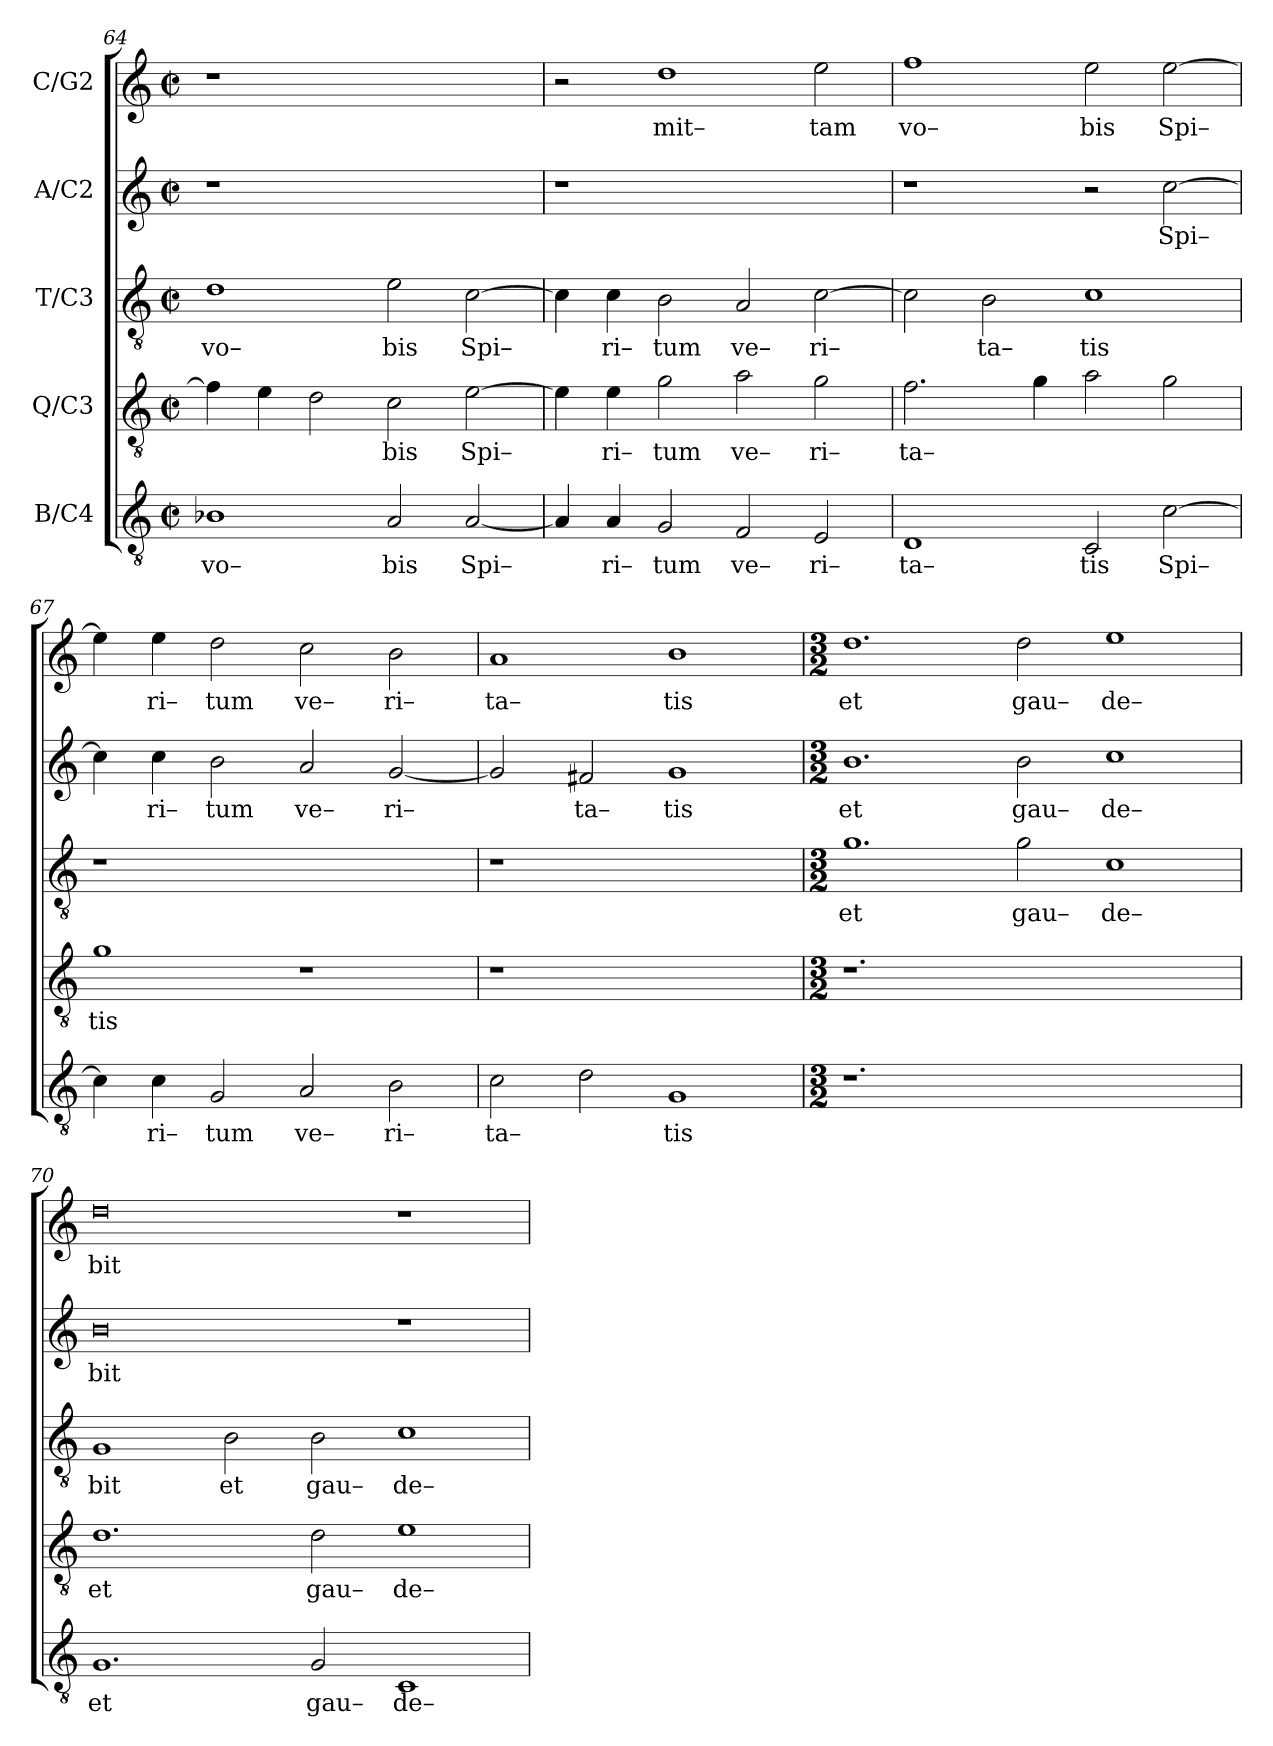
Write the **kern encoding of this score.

**kern	**text	**kern	**text	**kern	**text	**kern	**text	**kern	**text
*part5	*part5	*part4	*part4	*part3	*part3	*part2	*part2	*part1	*part1
*staff5	*staff5	*staff4	*staff4	*staff3	*staff3	*staff2	*staff2	*staff1	*staff1
*I"B/C4	*	*I"Q/C3	*	*I"T/C3	*	*I"A/C2	*	*I"C/G2	*
*clefGv2	*	*clefGv2	*	*clefGv2	*	*clefG2	*	*clefG2	*
*k[]	*	*k[]	*	*k[]	*	*k[]	*	*k[]	*
*C:	*	*C:	*	*C:	*	*C:	*	*C:	*
*M2/2	*	*M2/2	*	*M2/2	*	*M2/2	*	*M2/2	*
*met(c|)	*	*met(c|)	*	*met(c|)	*	*met(c|)	*	*met(c|)	*
=64	=64	=64	=64	=64	=64	=64	=64	=64	=64
!	!LO:LY:b	!	!	!	!LO:LY:b	!	!	!	!
1B-	vo–	4f\]	.	1d	vo–	1r	.	1r	.
.	.	4e\	.	.	.	.	.	.	.
.	.	2d\	.	.	.	.	.	.	.
!	!LO:LY:b	!	!LO:LY:b	!	!LO:LY:b	!	!	!	!
2A/	bis	2c\	bis	2e\	bis	1ryy	.	1ryy	.
!	!LO:LY:b	!	!LO:LY:b	!	!LO:LY:b	!	!	!	!
[2A/	Spi–	[2e\	Spi–	[2c\	Spi–	.	.	.	.
=65	=65	=65	=65	=65	=65	=65	=65	=65	=65
4A/]	.	4e\]	.	4c\]	.	1r	.	2r	.
!	!LO:LY:b	!	!LO:LY:b	!	!LO:LY:b	!	!	!	!
4A/	ri–	4e\	ri–	4c\	ri–	.	.	.	.
!	!LO:LY:b	!	!LO:LY:b	!	!LO:LY:b	!	!	!	!LO:LY:b
2G/	tum	2g\	tum	2B\	tum	.	.	1dd	mit–
!	!LO:LY:b	!	!LO:LY:b	!	!LO:LY:b	!	!	!	!
2F/	ve–	2a\	ve–	2A/	ve–	1ryy	.	.	.
!	!LO:LY:b	!	!LO:LY:b	!	!LO:LY:b	!	!	!	!LO:LY:b
2E/	ri–	2g\	ri–	[2c\	ri–	.	.	2ee\	tam
=66	=66	=66	=66	=66	=66	=66	=66	=66	=66
!	!LO:LY:b	!	!LO:LY:b	!	!	!	!	!	!LO:LY:b
1D	ta–	2.f\	ta–	2c\]	.	1r	.	1ff	vo–
!	!	!	!	!	!LO:LY:b	!	!	!	!
.	.	.	.	2B\	ta–	.	.	.	.
.	.	4g\	.	.	.	.	.	.	.
!	!LO:LY:b	!	!	!	!LO:LY:b	!	!	!	!LO:LY:b
2C/	tis	2a\	.	1c	tis	2r	.	2ee\	bis
!	!LO:LY:b	!	!	!	!	!	!LO:LY:b	!	!LO:LY:b
[2c\	Spi–	2g\	.	.	.	[2cc\	Spi–	[2ee\	Spi–
!!LO:PB:g=z
=67	=67	=67	=67	=67	=67	=67	=67	=67	=67
!	!	!	!LO:LY:b	!	!	!	!	!	!
4c\]	.	1g	tis	1r	.	4cc\]	.	4ee\]	.
!	!LO:LY:b	!	!	!	!	!	!LO:LY:b	!	!LO:LY:b
4c\	ri–	.	.	.	.	4cc\	ri–	4ee\	ri–
!	!LO:LY:b	!	!	!	!	!	!LO:LY:b	!	!LO:LY:b
2G/	tum	.	.	.	.	2b\	tum	2dd\	tum
!	!LO:LY:b	!	!	!	!	!	!LO:LY:b	!	!LO:LY:b
2A/	ve–	1r	.	1ryy	.	2a/	ve–	2cc\	ve–
!	!LO:LY:b	!	!	!	!	!	!LO:LY:b	!	!LO:LY:b
2B\	ri–	.	.	.	.	[2g/	ri–	2b\	ri–
=68	=68	=68	=68	=68	=68	=68	=68	=68	=68
!	!LO:LY:b	!	!	!	!	!	!	!	!LO:LY:b
2c\	ta–	1r	.	1r	.	2g/]	.	1a	ta–
!	!	!	!	!	!	!	!LO:LY:b	!	!
2d\	.	.	.	.	.	2f#/	ta–	.	.
!	!LO:LY:b	!	!	!	!	!	!LO:LY:b	!	!LO:LY:b
1G	tis	1ryy	.	1ryy	.	1g	tis	1b	tis
=69	=69	=69	=69	=69	=69	=69	=69	=69	=69
*M3/2	*	*M3/2	*	*M3/2	*	*M3/2	*	*M3/2	*
!	!	!	!	!	!LO:LY:b	!	!LO:LY:b	!	!LO:LY:b
1.r	.	1.r	.	1.g	et	1.b	et	1.dd	et
!	!	!	!	!	!LO:LY:b	!	!LO:LY:b	!	!LO:LY:b
1.ryy	.	1.ryy	.	2g\	gau–	2b\	gau–	2dd\	gau–
!	!	!	!	!	!LO:LY:b	!	!LO:LY:b	!	!LO:LY:b
.	.	.	.	1c	de–	1cc	de–	1ee	de–
=70	=70	=70	=70	=70	=70	=70	=70	=70	=70
!	!LO:LY:b	!	!LO:LY:b	!	!LO:LY:b	!	!LO:LY:b	!	!LO:LY:b
1.G	et	1.d	et	1G	bit	0b	bit	0dd	bit
!	!	!	!	!	!LO:LY:b	!	!	!	!
.	.	.	.	2B\	et	.	.	.	.
!	!LO:LY:b	!	!LO:LY:b	!	!LO:LY:b	!	!	!	!
2G/	gau–	2d\	gau–	2B\	gau–	.	.	.	.
!	!LO:LY:b	!	!LO:LY:b	!	!LO:LY:b	!	!	!	!
1C	de–	1e	de–	1c	de–	1r	.	1r	.
=	=	=	=	=	=	=	=	=	=
*-	*-	*-	*-	*-	*-	*-	*-	*-	*-
